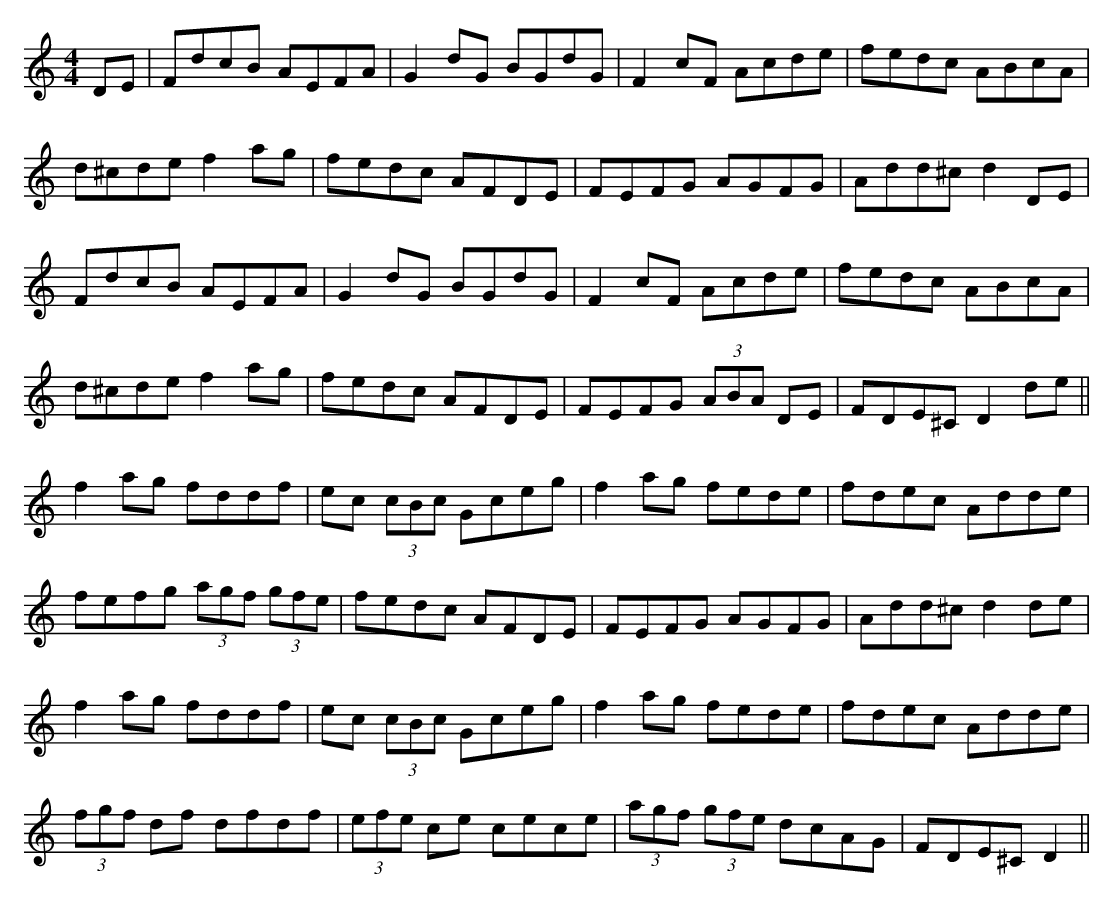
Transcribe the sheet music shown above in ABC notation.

X:1
M:4/4
K:Ddor
DE|FdcB AEFA|G2dG BGdG|F2cF Acde|fedc ABcA|
d^cde f2ag|fedc AFDE|FEFG AGFG|Add^c d2DE|
FdcB AEFA|G2dG BGdG|F2cF Acde|fedc ABcA|
d^cde f2ag|fedc AFDE|FEFG (3ABA DE|FDE^C D2de||
f2ag fddf|ec (3cBc Gceg|f2ag fede|fdec Adde|
fefg (3agf (3gfe|fedc AFDE|FEFG AGFG|Add^c d2de|
f2ag fddf|ec (3cBc Gceg|f2ag fede|fdec Adde|
(3fgf df dfdf|(3efe ce cece|(3agf (3gfe dcAG|FDE^C D2||
